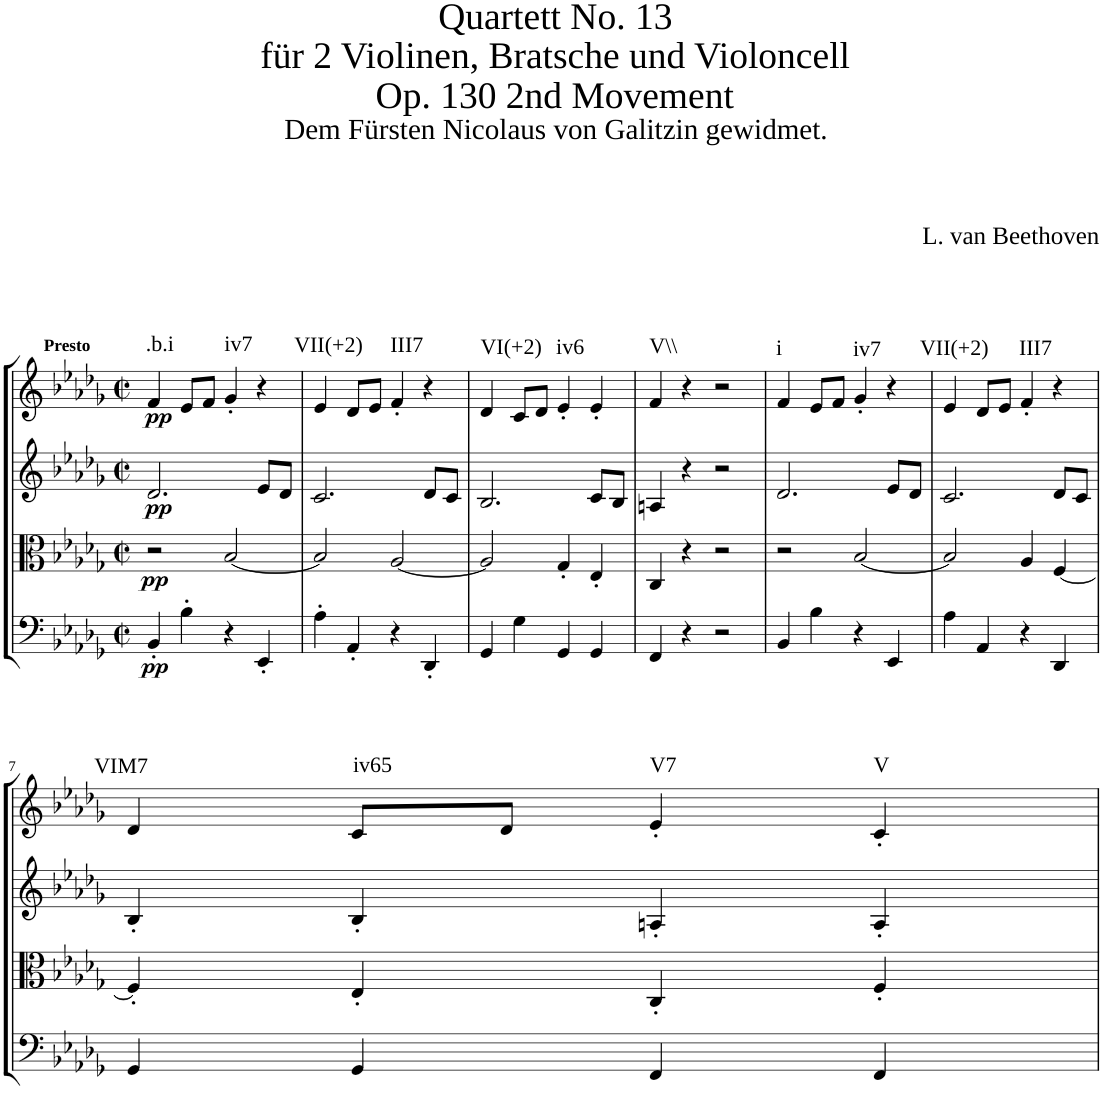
**kern	**dynam	**kern	**dynam	**kern	**dynam	**kern	**dynam	**harte
*part4	*part4	*part3	*part3	*part2	*part2	*part1	*part1	*part1
*staff4	*staff4	*staff3	*staff3	*staff2	*staff2	*staff1	*staff1	*
*I"Cello	*	*I"Viola	*	*I"2nd Violin	*	*I"1st Violin	*	*
*	*	*I'Vla	*	*I'Vln	*	*I'Vln	*	*
*clefF4	*	*clefC3	*	*clefG2	*	*clefG2	*	*
*k[b-e-a-d-g-]	*	*k[b-e-a-d-g-]	*	*k[b-e-a-d-g-]	*	*k[b-e-a-d-g-]	*	*
*b-:	*	*b-:	*	*b-:	*	*b-:	*	*
*M2/2	*	*M2/2	*	*M2/2	*	*M2/2	*	*
*met(c|)	*	*met(c|)	*	*met(c|)	*	*met(c|)	*	*
=1	=1	=1	=1	=1	=1	=1	=1	=1
!	!	!	!	!	!	!LO:TX:a:B:t=Presto	!	!
!	!LO:DY:b	!	!LO:DY:b	!	!LO:DY:b	!	!LO:DY:b	!LO:H:kt=.b.i
4BB-'/	pp	2r	pp	2.d-/	pp	4f/	pp	N
4B-'\	.	.	.	.	.	8e-/L	.	.
.	.	.	.	.	.	8f/J	.	.
!	!	!	!	!	!	!	!	!LO:H:kt=iv7
4r	.	[2B-/	.	.	.	4g-'/	.	N
4EE-'/	.	.	.	8e-/L	.	4r	.	.
.	.	.	.	8d-/J	.	.	.	.
=2	=2	=2	=2	=2	=2	=2	=2	=2
!	!	!	!	!	!	!	!	!LO:H:kt=VII(+2)
4A-'\	.	2B-/]	.	2.c/	.	4e-/	.	N
4AA-'/	.	.	.	.	.	8d-/L	.	.
.	.	.	.	.	.	8e-/J	.	.
!	!	!	!	!	!	!	!	!LO:H:kt=III7
4r	.	[2A-/	.	.	.	4f'/	.	N
4DD-'/	.	.	.	8d-/L	.	4r	.	.
.	.	.	.	8c/J	.	.	.	.
=3	=3	=3	=3	=3	=3	=3	=3	=3
!	!	!	!	!	!	!	!	!LO:H:kt=VI(+2)
4GG-/	.	2A-/]	.	2.B-/	.	4d-/	.	N
4G-\	.	.	.	.	.	8c/L	.	.
.	.	.	.	.	.	8d-/J	.	.
!	!	!	!	!	!	!	!	!LO:H:kt=iv6
4GG-/	.	4G-'/	.	.	.	4e-'/	.	N
4GG-/	.	4E-'/	.	8c/L	.	4e-'/	.	.
.	.	.	.	8B-/J	.	.	.	.
=4	=4	=4	=4	=4	=4	=4	=4	=4
!	!	!	!	!	!	!	!	!LO:H:kt=V\\
4FF/	.	4C/	.	4An/	.	4f/	.	N
4r	.	4r	.	4r	.	4r	.	.
2r	.	2r	.	2r	.	2r	.	.
=5	=5	=5	=5	=5	=5	=5	=5	=5
!	!	!	!	!	!	!	!	!LO:H:kt=i
4BB-/	.	2r	.	2.d-/	.	4f/	.	N
4B-\	.	.	.	.	.	8e-/L	.	.
.	.	.	.	.	.	8f/J	.	.
!	!	!	!	!	!	!	!	!LO:H:kt=iv7
4r	.	[2B-/	.	.	.	4g-'/	.	N
4EE-/	.	.	.	8e-/L	.	4r	.	.
.	.	.	.	8d-/J	.	.	.	.
=6	=6	=6	=6	=6	=6	=6	=6	=6
!	!	!	!	!	!	!	!	!LO:H:kt=VII(+2)
4A-\	.	2B-/]	.	2.c/	.	4e-/	.	N
4AA-/	.	.	.	.	.	8d-/L	.	.
.	.	.	.	.	.	8e-/J	.	.
!	!	!	!	!	!	!	!	!LO:H:kt=III7
4r	.	4A-/	.	.	.	4f'/	.	N
4DD-/	.	[4F/	.	8d-/L	.	4r	.	.
.	.	.	.	8c/J	.	.	.	.
!!LO:LB:g=z
=7	=7	=7	=7	=7	=7	=7	=7	=7
!	!	!	!	!	!	!	!	!LO:H:kt=VIM7
4GG-/	.	4F'/]	.	4B-'/	.	4d-/	.	N
!	!	!	!	!	!	!	!	!LO:H:kt=iv65
4GG-/	.	4E-'/	.	4B-'/	.	8c/L	.	N
.	.	.	.	.	.	8d-/J	.	.
!	!	!	!	!	!	!	!	!LO:H:kt=V7
4FF/	.	4C'/	.	4An'/	.	4e-'/	.	N
!	!	!	!	!	!	!	!	!LO:H:kt=V
4FF/	.	4F'/	.	4A'/	.	4c'/	.	N
=	=	=	=	=	=	=	=	=
*-	*-	*-	*-	*-	*-	*-	*-	*-
